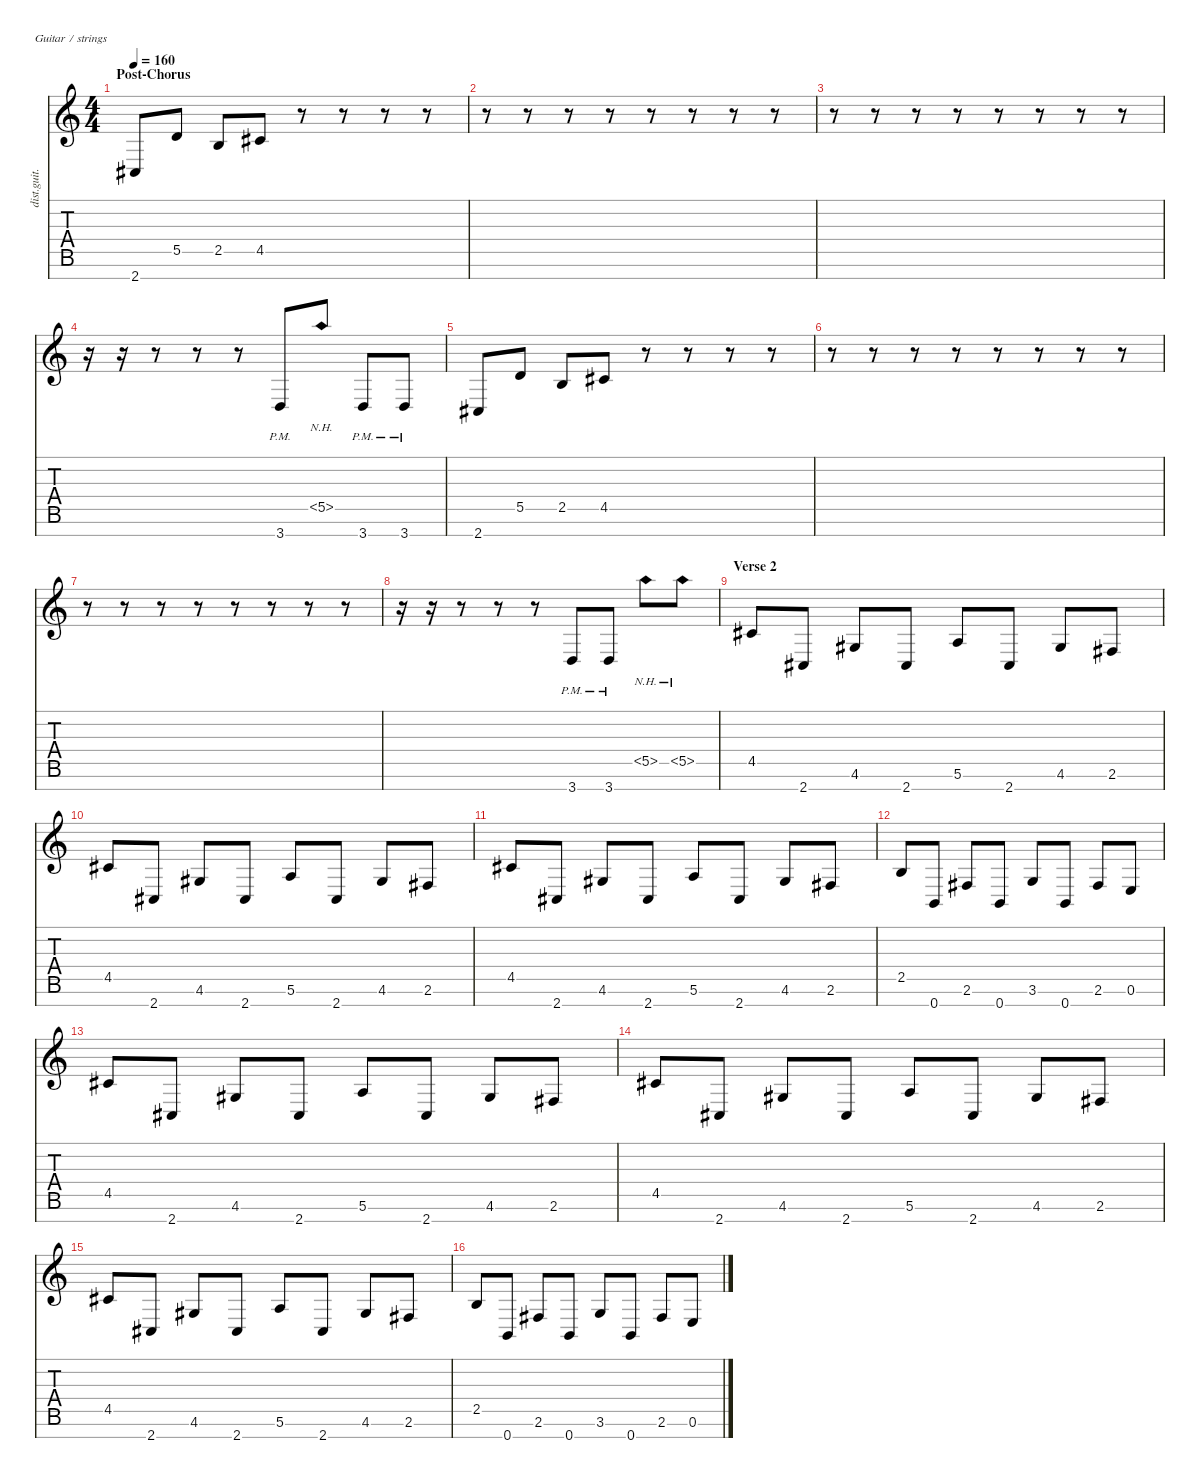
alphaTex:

\defaultSystemsLayout 4
\hideDynamics
\bracketExtendMode nobrackets
\track ("Distortion Guitar - Rhytm" "dist.guit.") {instrument distortionguitar}
\staff {score tabs}
\tuning (E4 B3 G3 D3 A2 E2 B1)
\ts (4 4)
\section ("" "Post-Chorus")
\tempo 160
\clef g2
\ks c
2.7{acc #}.8{dy mf beam Up} 5.5.8{beam Up} 2.5.8{beam Up} 4.5{acc #}.8{beam Up} r.8{beam Down} r.8{beam Down} r.8{beam Down} r.8{beam Down} |
r.8{beam Down} r.8{beam Down} r.8{beam Down} r.8{beam Down} r.8{beam Down} r.8{beam Down} r.8{beam Down} r.8{beam Down} |
r.8{beam Down} r.8{beam Down} r.8{beam Down} r.8{beam Down} r.8{beam Down} r.8{beam Down} r.8{beam Down} r.8{beam Down} |
r.16{beam Down} r.16{beam Down} r.8{beam Down} r.8{beam Down} r.8{beam Down} 3.7{pm}.8{beam Up} 5.5{nh}.8{beam Up} 3.7{pm}.8{beam Up} 3.7{pm}.8{beam Up} |
2.7{acc #}.8{beam Up} 5.5.8{beam Up} 2.5.8{beam Up} 4.5{acc #}.8{beam Up} r.8{beam Down} r.8{beam Down} r.8{beam Down} r.8{beam Down} |
r.8{beam Down} r.8{beam Down} r.8{beam Down} r.8{beam Down} r.8{beam Down} r.8{beam Down} r.8{beam Down} r.8{beam Down} |
r.8{beam Down} r.8{beam Down} r.8{beam Down} r.8{beam Down} r.8{beam Down} r.8{beam Down} r.8{beam Down} r.8{beam Down} |
r.16{beam Down} r.16{beam Down} r.8{beam Down} r.8{beam Down} r.8{beam Down} 3.7{pm}.8{beam Up} 3.7{pm}.8{beam Up} 5.5{nh}.8{beam Down} 5.5{nh}.8{beam Down} |
\section ("" "Verse 2")
4.5{acc #}.8{beam Up} 2.7{acc #}.8{beam Up} 4.6{acc #}.8{beam Up} 2.7{acc #}.8{beam Up} 5.6.8{beam Up} 2.7{acc #}.8{beam Up} 4.6{acc #}.8{beam Up} 2.6{acc #}.8{beam Up} |
4.5{acc #}.8{beam Up} 2.7{acc #}.8{beam Up} 4.6{acc #}.8{beam Up} 2.7{acc #}.8{beam Up} 5.6.8{beam Up} 2.7{acc #}.8{beam Up} 4.6{acc #}.8{beam Up} 2.6{acc #}.8{beam Up} |
4.5{acc #}.8{beam Up} 2.7{acc #}.8{beam Up} 4.6{acc #}.8{beam Up} 2.7{acc #}.8{beam Up} 5.6.8{beam Up} 2.7{acc #}.8{beam Up} 4.6{acc #}.8{beam Up} 2.6{acc #}.8{beam Up} |
2.5.8{beam Up} 0.7.8{beam Up} 2.6{acc #}.8{beam Up} 0.7.8{beam Up} 3.6.8{beam Up} 0.7.8{beam Up} 2.6{acc #}.8{beam Up} 0.6.8{beam Up} |
4.5{acc #}.8{beam Up} 2.7{acc #}.8{beam Up} 4.6{acc #}.8{beam Up} 2.7{acc #}.8{beam Up} 5.6.8{beam Up} 2.7{acc #}.8{beam Up} 4.6{acc #}.8{beam Up} 2.6{acc #}.8{beam Up} |
4.5{acc #}.8{beam Up} 2.7{acc #}.8{beam Up} 4.6{acc #}.8{beam Up} 2.7{acc #}.8{beam Up} 5.6.8{beam Up} 2.7{acc #}.8{beam Up} 4.6{acc #}.8{beam Up} 2.6{acc #}.8{beam Up} |
4.5{acc #}.8{beam Up} 2.7{acc #}.8{beam Up} 4.6{acc #}.8{beam Up} 2.7{acc #}.8{beam Up} 5.6.8{beam Up} 2.7{acc #}.8{beam Up} 4.6{acc #}.8{beam Up} 2.6{acc #}.8{beam Up} |
2.5.8{beam Up} 0.7.8{beam Up} 2.6{acc #}.8{beam Up} 0.7.8{beam Up} 3.6.8{beam Up} 0.7.8{beam Up} 2.6{acc #}.8{beam Up} 0.6.8{beam Up}
